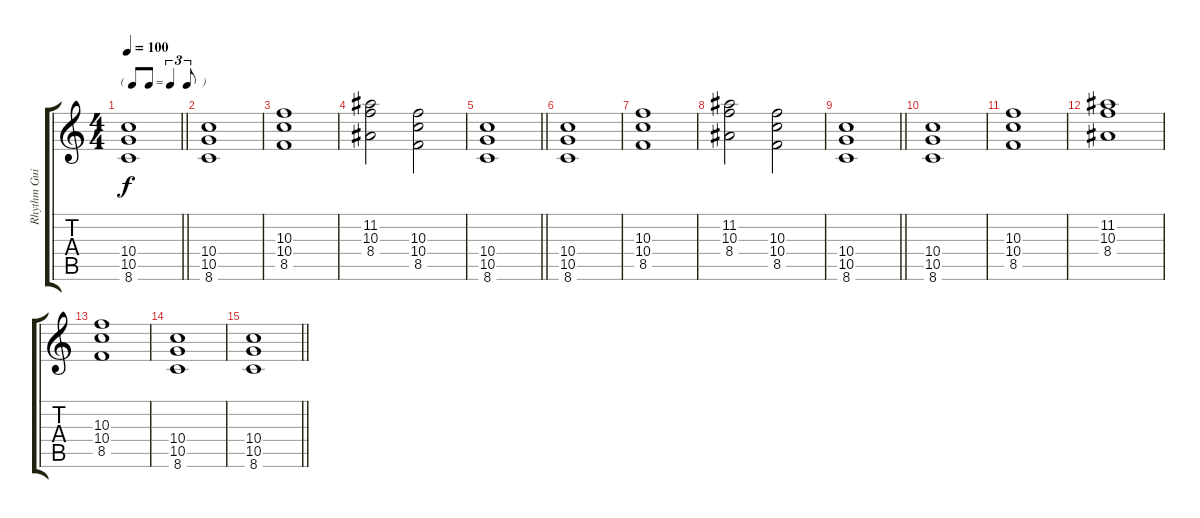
\track ("Rhythm Guitar" "Rhythm Gui") {instrument distortionguitar}
\staff {score tabs}
\tuning (E4 B3 G3 D3 A2 E2) {hide}
\ts (4 4)
\tf triplet8th
\tempo 100
\clef g2
\barLineRight lightlight
\ks c
(10.4 10.5 8.6).1{dy f} |
(10.4 10.5 8.6).1 |
(10.3 10.4 8.5).1 |
(11.2 10.3 8.4).2 (10.3 10.4 8.5).2 |
\barLineRight lightlight
(10.4 10.5 8.6).1 |
(10.4 10.5 8.6).1 |
(10.3 10.4 8.5).1 |
(11.2 10.3 8.4).2 (10.3 10.4 8.5).2 |
\barLineRight lightlight
(10.4 10.5 8.6).1 |
(10.4 10.5 8.6).1 |
(10.3 10.4 8.5).1 |
(11.2 10.3 8.4).1 |
(10.3 10.4 8.5).1 |
(10.4 10.5 8.6).1 |
\barLineRight lightlight
(10.4 10.5 8.6).1
